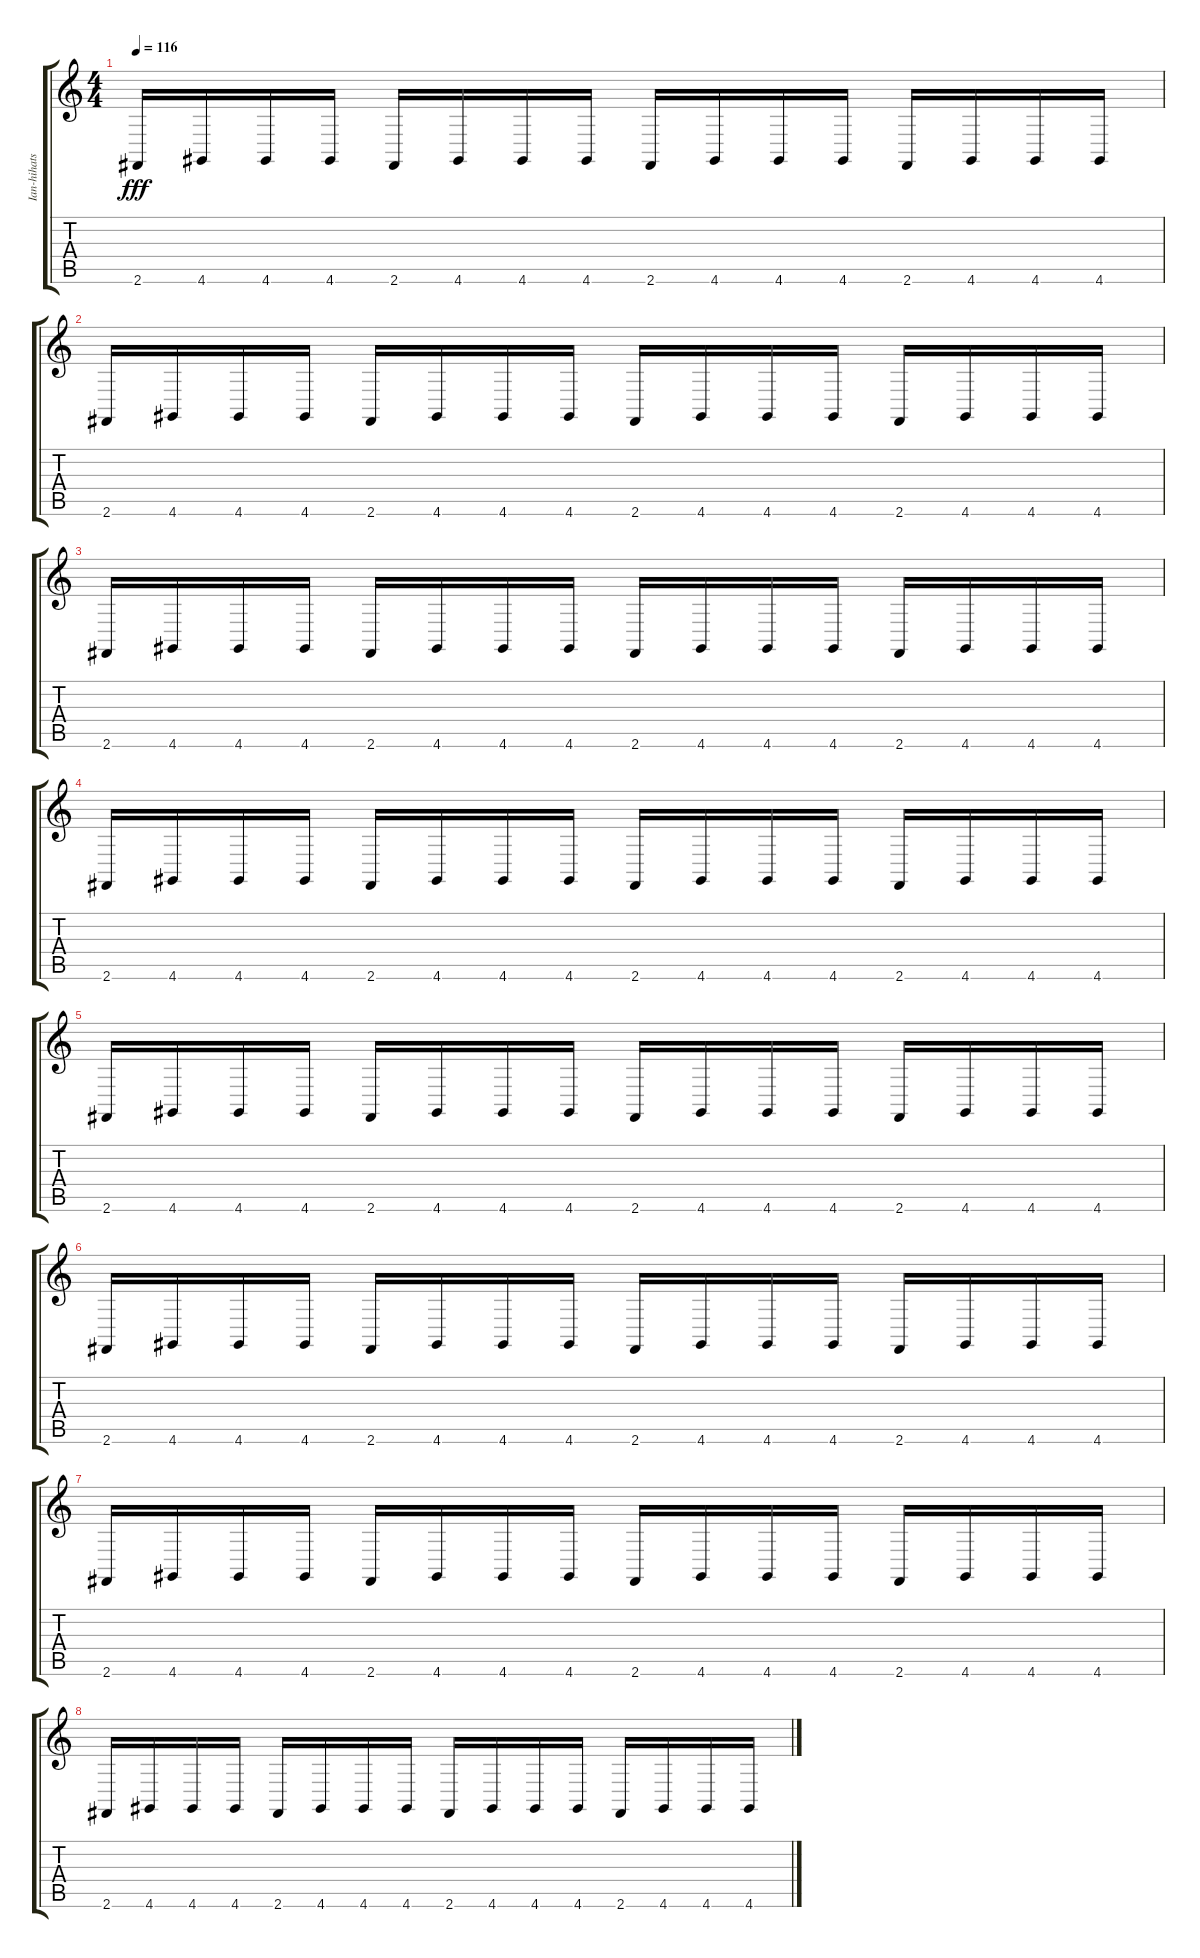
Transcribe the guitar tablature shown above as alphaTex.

\track ("Ian-hihats" "Ian-hihats") {instrument seashore}
\staff {score tabs}
\tuning (E4 B3 G3 D3 A2 E2) {hide}
\ts (4 4)
\tempo 116
\clef g2
\ks c
2.6.16{dy fff} 4.6.16 4.6.16 4.6.16 2.6.16 4.6.16 4.6.16 4.6.16 2.6.16 4.6.16 4.6.16 4.6.16 2.6.16 4.6.16 4.6.16 4.6.16 |
2.6.16 4.6.16 4.6.16 4.6.16 2.6.16 4.6.16 4.6.16 4.6.16 2.6.16 4.6.16 4.6.16 4.6.16 2.6.16 4.6.16 4.6.16 4.6.16 |
2.6.16 4.6.16 4.6.16 4.6.16 2.6.16 4.6.16 4.6.16 4.6.16 2.6.16 4.6.16 4.6.16 4.6.16 2.6.16 4.6.16 4.6.16 4.6.16 |
2.6.16 4.6.16 4.6.16 4.6.16 2.6.16 4.6.16 4.6.16 4.6.16 2.6.16 4.6.16 4.6.16 4.6.16 2.6.16 4.6.16 4.6.16 4.6.16 |
2.6.16 4.6.16 4.6.16 4.6.16 2.6.16 4.6.16 4.6.16 4.6.16 2.6.16 4.6.16 4.6.16 4.6.16 2.6.16 4.6.16 4.6.16 4.6.16 |
2.6.16 4.6.16 4.6.16 4.6.16 2.6.16 4.6.16 4.6.16 4.6.16 2.6.16 4.6.16 4.6.16 4.6.16 2.6.16 4.6.16 4.6.16 4.6.16 |
2.6.16 4.6.16 4.6.16 4.6.16 2.6.16 4.6.16 4.6.16 4.6.16 2.6.16 4.6.16 4.6.16 4.6.16 2.6.16 4.6.16 4.6.16 4.6.16 |
2.6.16 4.6.16 4.6.16 4.6.16 2.6.16 4.6.16 4.6.16 4.6.16 2.6.16 4.6.16 4.6.16 4.6.16 2.6.16 4.6.16 4.6.16 4.6.16
